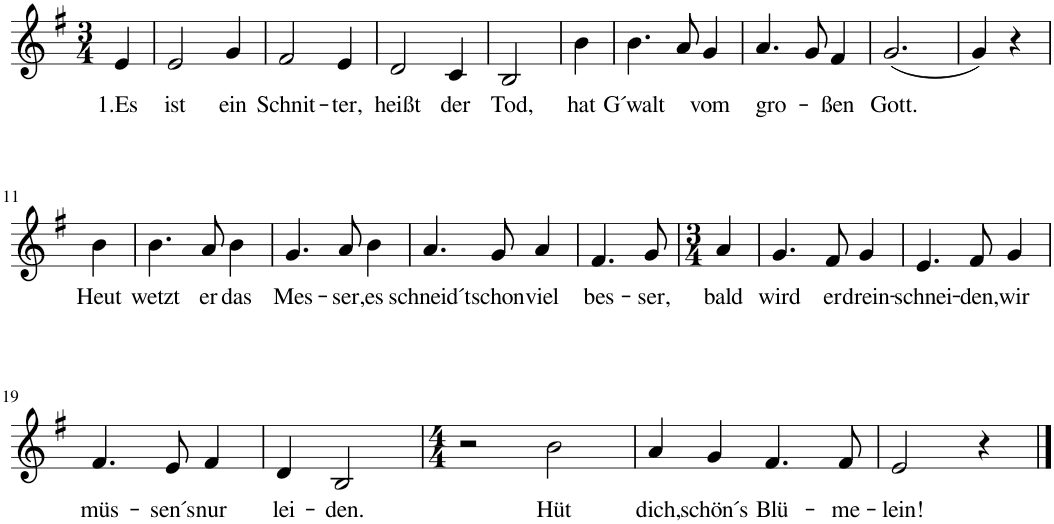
**kern	**text
*part1	*part1
*staff1	*staff1
*I"Midi_1	*
*clefG2	*
*k[f#]	*
*G:	*
*M3/4	*
=1	=1
!	!LO:LY:b
4e/	1.Es
=2	=2
!	!LO:LY:b
2e/	ist
!	!LO:LY:b
4g/	ein
=3	=3
!	!LO:LY:b
2f#/	Schnit-
!	!LO:LY:b
4e/	-ter,
=4	=4
!	!LO:LY:b
2d/	heißt
!	!LO:LY:b
4c/	der
=5	=5
!	!LO:LY:b
2B/	Tod,
=6	=6
!	!LO:LY:b
4b\	hat
=7	=7
!	!LO:LY:b
4.b\	G´walt
8a/	.
!	!LO:LY:b
4g/	vom
=8	=8
!	!LO:LY:b
4.a/	gro-
8g/	.
!	!LO:LY:b
4f#/	-ßen
=9	=9
!	!LO:LY:b
(2.g/	Gott.
=10	=10
4g/)	.
4r	.
!!LO:LB:g=z
=11	=11
!	!LO:LY:b
4b\	Heut
=12	=12
!	!LO:LY:b
4.b\	wetzt
!	!LO:LY:b
8a/	er
!	!LO:LY:b
4b\	das
=13	=13
!	!LO:LY:b
4.g/	Mes-
!	!LO:LY:b
8a/	-ser,
!	!LO:LY:b
4b\	es
=14	=14
!	!LO:LY:b
4.a/	schneid´t
!	!LO:LY:b
8g/	schon
!	!LO:LY:b
4a/	viel
=15	=15
!	!LO:LY:b
4.f#/	bes-
!	!LO:LY:b
8g/	-ser,
=16	=16
*M3/4	*
!	!LO:LY:b
4a/	bald
=17	=17
!	!LO:LY:b
4.g/	wird
!	!LO:LY:b
8f#/	er
!	!LO:LY:b
4g/	drein-
=18	=18
!	!LO:LY:b
4.e/	-schnei-
!	!LO:LY:b
8f#/	-den,
!	!LO:LY:b
4g/	wir
!!LO:LB:g=z
=19	=19
!	!LO:LY:b
4.f#/	müs-
!	!LO:LY:b
8e/	-sen´s
!	!LO:LY:b
4f#/	nur
=20	=20
!	!LO:LY:b
4d/	lei-
!	!LO:LY:b
2B/	-den.
=21	=21
*M4/4	*
2r	.
!	!LO:LY:b
2b\	Hüt
=22	=22
!	!LO:LY:b
4a/	dich,
!	!LO:LY:b
4g/	schön´s
!	!LO:LY:b
4.f#/	Blü-
!	!LO:LY:b
8f#/	-me-
=23	=23
!	!LO:LY:b
2e/	-lein!
4r	.
==	==
*-	*-
